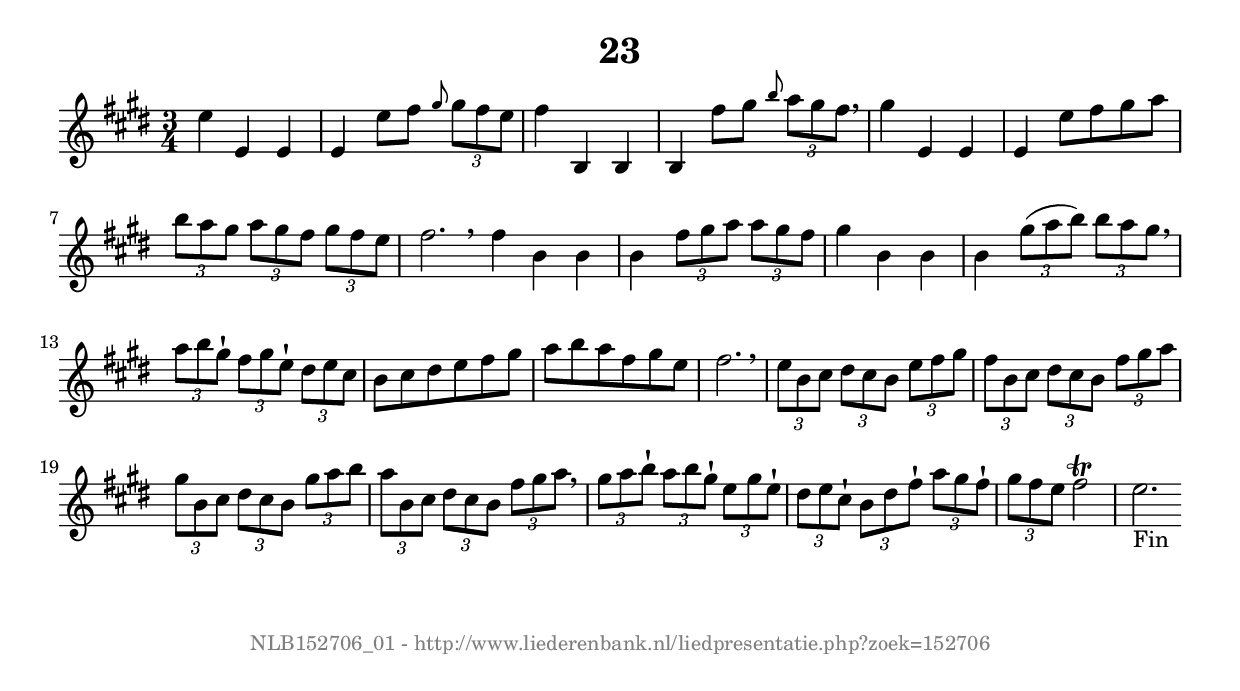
%
% produced by wce2krn 1.64 (7 June 2014)
%
\version"2.16"
#(append! paper-alist '(("long" . (cons (* 210 mm) (* 2000 mm)))))
#(set-default-paper-size "long")
sb = {\breathe}
mBreak = {\breathe }
bBreak = {\breathe }
x = {\once\override NoteHead #'style = #'cross }
gl=\glissando
itime={\override Staff.TimeSignature #'stencil = ##f }
ficta = {\once\set suggestAccidentals = ##t}
fine = {\once\override Score.RehearsalMark #'self-alignment-X = #1 \mark \markup {\italic{Fine}}}
dc = {\once\override Score.RehearsalMark #'self-alignment-X = #1 \mark \markup {\italic{D.C.}}}
dcf = {\once\override Score.RehearsalMark #'self-alignment-X = #1 \mark \markup {\italic{D.C. al Fine}}}
dcc = {\once\override Score.RehearsalMark #'self-alignment-X = #1 \mark \markup {\italic{D.C. al Coda}}}
ds = {\once\override Score.RehearsalMark #'self-alignment-X = #1 \mark \markup {\italic{D.S.}}}
dsf = {\once\override Score.RehearsalMark #'self-alignment-X = #1 \mark \markup {\italic{D.S. al Fine}}}
dsc = {\once\override Score.RehearsalMark #'self-alignment-X = #1 \mark \markup {\italic{D.S. al Coda}}}
pv = {\set Score.repeatCommands = #'((volta "1"))}
sv = {\set Score.repeatCommands = #'((volta "2"))}
tv = {\set Score.repeatCommands = #'((volta "3"))}
qv = {\set Score.repeatCommands = #'((volta "4"))}
xv = {\set Score.repeatCommands = #'((volta #f))}
\header{ tagline = ""
title = "23"
}
\score {{
\key e \major
\relative g'
{
\set melismaBusyProperties = #'()
\time 3/4
\tempo 4=120
\override Score.MetronomeMark #'transparent = ##t
\override Score.RehearsalMark #'break-visibility = #(vector #t #t #f)
e'4 e, e e e'8 fis \grace { gis } \times 2/3 { gis fis e } fis4 b,, b b fis''8 gis \grace { b } \times 2/3 { a gis fis } \sb gis4 e, e e e'8 fis gis a \times 2/3 { b a gis } \times 2/3 { a gis fis } \times 2/3 { gis fis e } fis2. \bar ":|:" \bBreak
fis4 b, b b \times 2/3 { fis'8 gis a } \times 2/3 { a gis fis } gis4 b, b b \times 2/3 { gis'8( a b) } \times 2/3 { b a gis } \sb \times 2/3 { a b gis^\staccatissimo } \times 2/3 { fis gis e^\staccatissimo } \times 2/3 { dis e cis } b cis dis e fis gis a b a fis gis e fis2. \mBreak \bar "|"
\times 2/3 { e8 b cis } \times 2/3 { dis cis b } \times 2/3 { e fis gis } \times 2/3 { fis b, cis } \times 2/3 { dis cis b } \times 2/3 { fis' gis a } \times 2/3 { gis b, cis } \times 2/3 { dis cis b } \times 2/3 { gis' a b } \times 2/3 { a b, cis } \times 2/3 { dis cis b } \times 2/3 { fis' gis a } \sb \times 2/3 { gis a b^\staccatissimo } \times 2/3 { a b gis^\staccatissimo } \times 2/3 { e gis e^\staccatissimo } \times 2/3 { dis e cis^\staccatissimo } \times 2/3 { b dis fis^\staccatissimo } \times 2/3 { a gis fis^\staccatissimo } \times 2/3 { gis fis e } fis2^\trill e2._"Fin" \bar ":|"
 }}
 \midi { }
 \layout {
            indent = 0.0\cm
}
}
\markup { \vspace #0 } \markup { \with-color #grey \fill-line { \center-column { \smaller "NLB152706_01 - http://www.liederenbank.nl/liedpresentatie.php?zoek=152706" } } }
